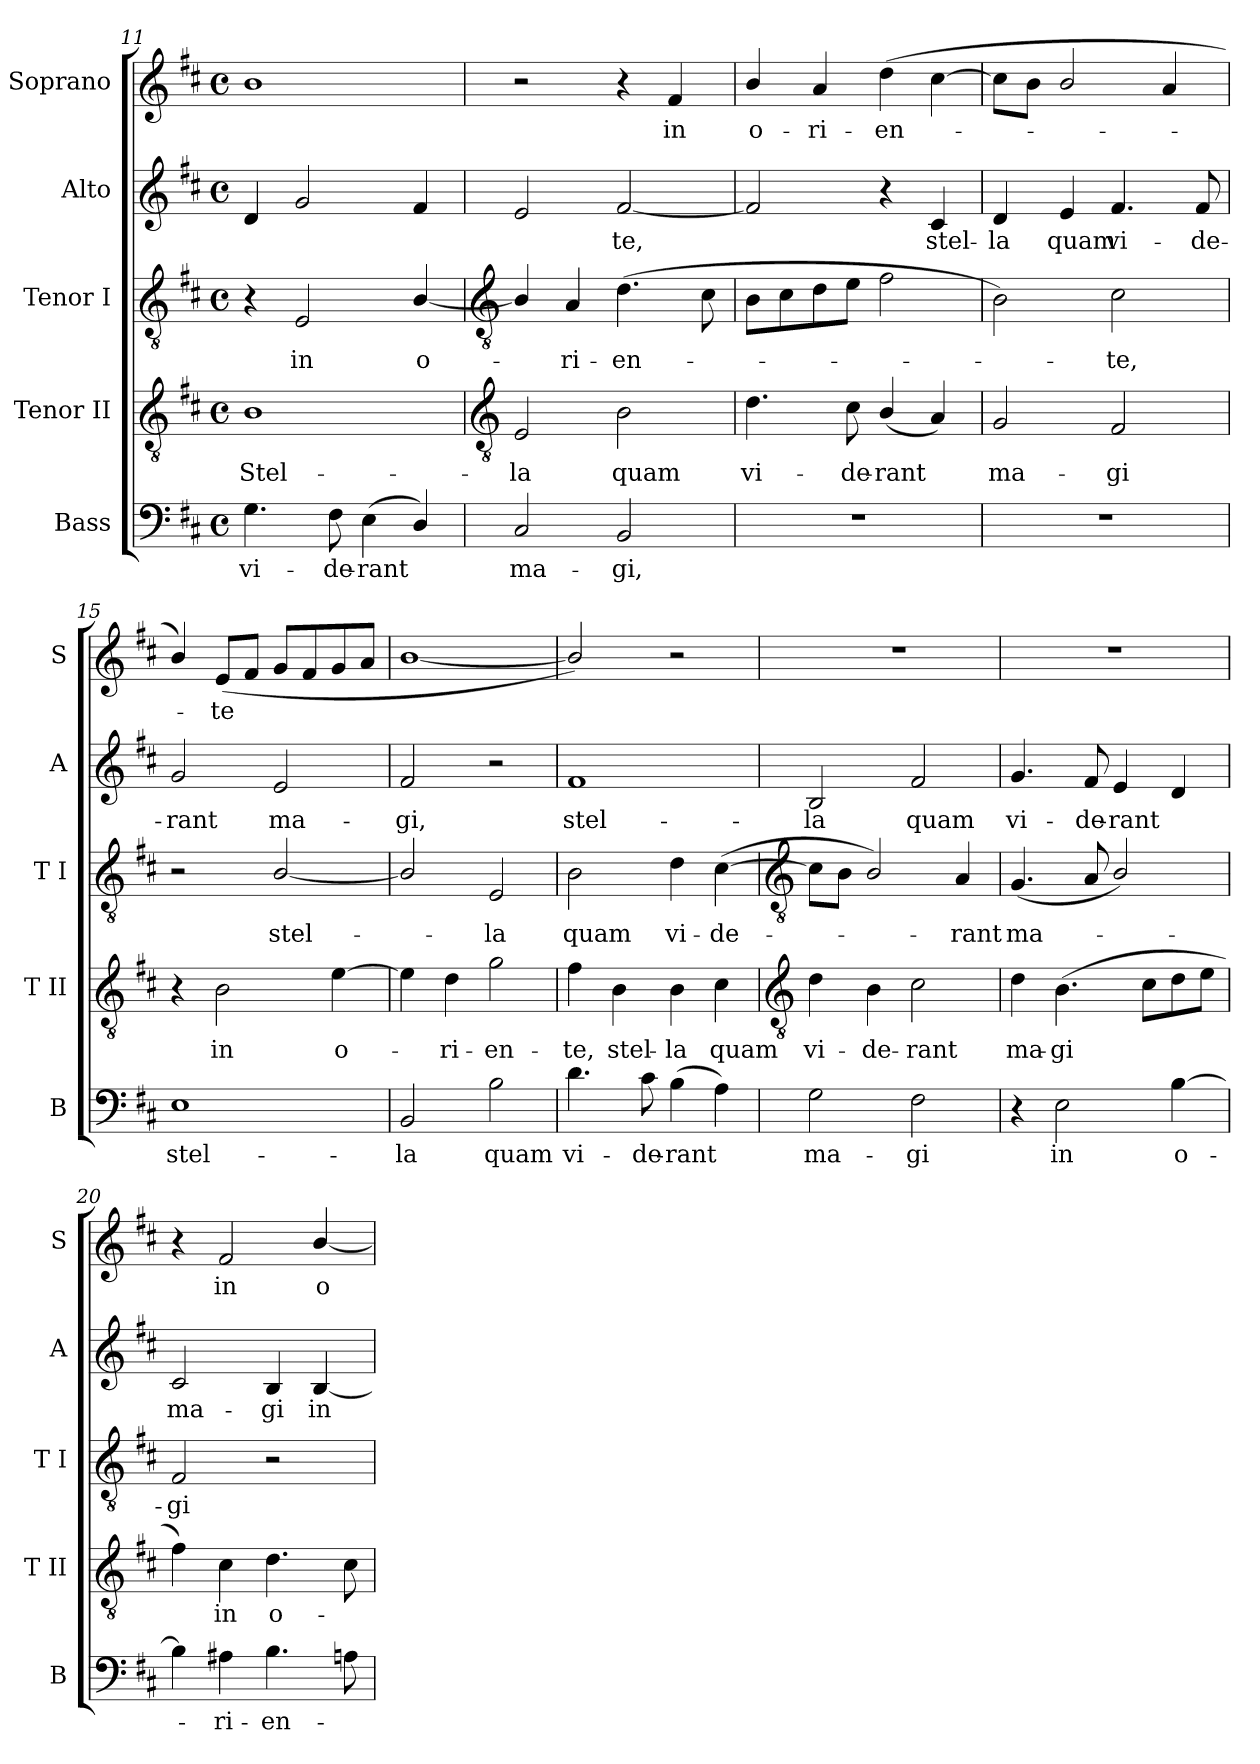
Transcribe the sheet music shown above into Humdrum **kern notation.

**kern	**text	**kern	**text	**kern	**text	**kern	**text	**kern	**text
*part5	*part5	*part4	*part4	*part3	*part3	*part2	*part2	*part1	*part1
*staff5	*staff5	*staff4	*staff4	*staff3	*staff3	*staff2	*staff2	*staff1	*staff1
*I"Bass	*	*I"Tenor II	*	*I"Tenor I	*	*I"Alto	*	*I"Soprano	*
*I'B	*	*I'T II	*	*I'T I	*	*I'A	*	*I'S	*
*clefF4	*	*clefGv2	*	*clefGv2	*	*clefG2	*	*clefG2	*
*k[f#c#]	*	*k[f#c#]	*	*k[f#c#]	*	*k[f#c#]	*	*k[f#c#]	*
*D:	*	*D:	*	*D:	*	*D:	*	*D:	*
*M4/4	*	*M4/4	*	*M4/4	*	*M4/4	*	*M4/4	*
*met(c)	*	*met(c)	*	*met(c)	*	*met(c)	*	*met(c)	*
=11	=11	=11	=11	=11	=11	=11	=11	=11	=11
!	!LO:LY:b	!	!LO:LY:b	!	!	!	!	!	!
4.G	vi-	1B	Stel-	4r	.	4d	.	1b	.
!	!	!	!	!	!LO:LY:b	!	!	!	!
.	.	.	.	2E	in	2g	.	.	.
!	!LO:LY:b	!	!	!	!	!	!	!	!
8F#	-de-	.	.	.	.	.	.	.	.
!	!LO:LY:b	!	!	!	!	!	!	!	!
(<4E	-rant	.	.	.	.	.	.	.	.
!	!	!	!	!	!LO:LY:b	!	!	!	!
4D/)	.	.	.	[4B/	o-	4f#	.	.	.
!!LO:LB:g=z
=12	=12	=12	=12	=12	=12	=12	=12	=12	=12
*	*	*clefGv2	*	*clefGv2	*	*	*	*	*
!	!LO:LY:b	!	!LO:LY:b	!	!	!	!	!	!
2C#	ma-	2E	-la	4B/]	.	2e	.	2r	.
!	!	!	!	!	!LO:LY:b	!	!	!	!
.	.	.	.	4A	ri-	.	.	.	.
!	!LO:LY:b	!	!LO:LY:b	!	!LO:LY:b	!	!LO:LY:b	!	!
2BB	-gi,	2B	quam	(>4.d	-en-	[2f#	te,	4r	.
!	!	!	!	!	!	!	!	!	!LO:LY:b
.	.	.	.	.	.	.	.	4f#	in
.	.	.	.	8c#	.	.	.	.	.
=13	=13	=13	=13	=13	=13	=13	=13	=13	=13
!	!	!	!LO:LY:b	!	!	!	!	!	!LO:LY:b
1r	.	4.d	vi-	8BL	.	2f#]	.	4b/	o-
.	.	.	.	8c#	.	.	.	.	.
!	!	!	!	!	!	!	!	!	!LO:LY:b
.	.	.	.	8d	.	.	.	4a	-ri-
!	!	!	!LO:LY:b	!	!	!	!	!	!
.	.	8c#	-de-	8eJ	.	.	.	.	.
!	!	!	!LO:LY:b	!	!	!	!	!	!LO:LY:b
.	.	(<4B/	-rant	2f#	.	4r	.	(>4dd	-en-
!	!	!	!	!	!	!	!LO:LY:b	!	!
.	.	4A)	.	.	.	4c#	stel-	[4cc#	.
=14	=14	=14	=14	=14	=14	=14	=14	=14	=14
!	!	!	!LO:LY:b	!	!	!	!LO:LY:b	!	!
1r	.	2G	ma-	2B)	.	4d	-la	8cc#L]	.
.	.	.	.	.	.	.	.	8bJ	.
!	!	!	!	!	!	!	!LO:LY:b	!	!
.	.	.	.	.	.	4e	quam	2b/	.
!	!	!	!LO:LY:b	!	!LO:LY:b	!	!LO:LY:b	!	!
.	.	2F#	-gi	2c#	te,	4.f#	vi-	.	.
.	.	.	.	.	.	.	.	4a	.
!	!	!	!	!	!	!	!LO:LY:b	!	!
.	.	.	.	.	.	8f#	-de-	.	.
=15	=15	=15	=15	=15	=15	=15	=15	=15	=15
!	!LO:LY:b	!	!	!	!	!	!LO:LY:b	!	!
1E	stel-	4r	.	2r	.	2g	-rant	4b/)	.
!	!	!	!LO:LY:b	!	!	!	!	!	!LO:LY:b
.	.	2B	in	.	.	.	.	(<8eL	te
.	.	.	.	.	.	.	.	8f#J	.
!	!	!	!	!	!LO:LY:b	!	!LO:LY:b	!	!
.	.	.	.	[2B/	stel-	2e	ma-	8gL	.
.	.	.	.	.	.	.	.	8f#	.
!	!	!	!LO:LY:b	!	!	!	!	!	!
.	.	[4e	o-	.	.	.	.	8g	.
.	.	.	.	.	.	.	.	8aJ	.
=16	=16	=16	=16	=16	=16	=16	=16	=16	=16
!	!LO:LY:b	!	!	!	!	!	!LO:LY:b	!	!
2BB	-la	4e]	.	2B/]	.	2f#	-gi,	[1b/	.
!	!	!	!LO:LY:b	!	!	!	!	!	!
.	.	4d	ri-	.	.	.	.	.	.
!	!LO:LY:b	!	!LO:LY:b	!	!LO:LY:b	!	!	!	!
2B	quam	2g	-en-	2E	la	2r	.	.	.
=17	=17	=17	=17	=17	=17	=17	=17	=17	=17
!	!LO:LY:b	!	!LO:LY:b	!	!LO:LY:b	!	!LO:LY:b	!	!
4.d	vi-	4f#	-te,	2B	quam	1f#	stel-	2b/])	.
!	!	!	!LO:LY:b	!	!	!	!	!	!
.	.	4B	stel-	.	.	.	.	.	.
!	!LO:LY:b	!	!	!	!	!	!	!	!
8c#	-de-	.	.	.	.	.	.	.	.
!	!LO:LY:b	!	!LO:LY:b	!	!LO:LY:b	!	!	!	!
(>4B	-rant	4B	-la	4d	vi-	.	.	2r	.
!	!	!	!LO:LY:b	!	!LO:LY:b	!	!	!	!
4A)	.	4c#	quam	(>[4c#	-de-	.	.	.	.
!!LO:LB:g=z
=18	=18	=18	=18	=18	=18	=18	=18	=18	=18
*	*	*clefGv2	*	*clefGv2	*	*	*	*	*
!	!LO:LY:b	!	!LO:LY:b	!	!	!	!LO:LY:b	!	!
2G	ma-	4d	vi-	8c#L]	.	2B	-la	1r	.
.	.	.	.	8BJ	.	.	.	.	.
!	!	!	!LO:LY:b	!	!	!	!	!	!
.	.	4B	-de-	2B/)	.	.	.	.	.
!	!LO:LY:b	!	!LO:LY:b	!	!	!	!LO:LY:b	!	!
2F#	-gi	2c#	-rant	.	.	2f#	quam	.	.
!	!	!	!	!	!LO:LY:b	!	!	!	!
.	.	.	.	4A	rant	.	.	.	.
=19	=19	=19	=19	=19	=19	=19	=19	=19	=19
!	!	!	!LO:LY:b	!	!LO:LY:b	!	!LO:LY:b	!	!
4r	.	4d	ma-	(<4.G	ma-	4.g	vi-	1r	.
!	!LO:LY:b	!	!LO:LY:b	!	!	!	!	!	!
2E	in	(>4.B	-gi	.	.	.	.	.	.
!	!	!	!	!	!	!	!LO:LY:b	!	!
.	.	.	.	8A	.	8f#	-de-	.	.
!	!	!	!	!	!	!	!LO:LY:b	!	!
.	.	.	.	2B/)	.	4e	-rant	.	.
.	.	8c#L	.	.	.	.	.	.	.
!	!LO:LY:b	!	!	!	!	!	!	!	!
[4B	o-	8d	.	.	.	4d	.	.	.
.	.	8eJ	.	.	.	.	.	.	.
=20	=20	=20	=20	=20	=20	=20	=20	=20	=20
!	!	!	!	!	!LO:LY:b	!	!LO:LY:b	!	!
4B]	.	4f#)	.	2F#	gi	2c#	ma-	4r	.
!	!LO:LY:b	!	!LO:LY:b	!	!	!	!	!	!LO:LY:b
4A#X	ri-	4c#	in	.	.	.	.	2f#	in
!	!LO:LY:b	!	!LO:LY:b	!	!	!	!LO:LY:b	!	!
4.B	-en-	4.d	o-	2r	.	4B	-gi	.	.
!	!	!	!	!	!	!	!LO:LY:b	!	!LO:LY:b
.	.	.	.	.	.	[4B	in	[4b/	o-
8An	.	8c#	.	.	.	.	.	.	.
=	=	=	=	=	=	=	=	=	=
*-	*-	*-	*-	*-	*-	*-	*-	*-	*-
